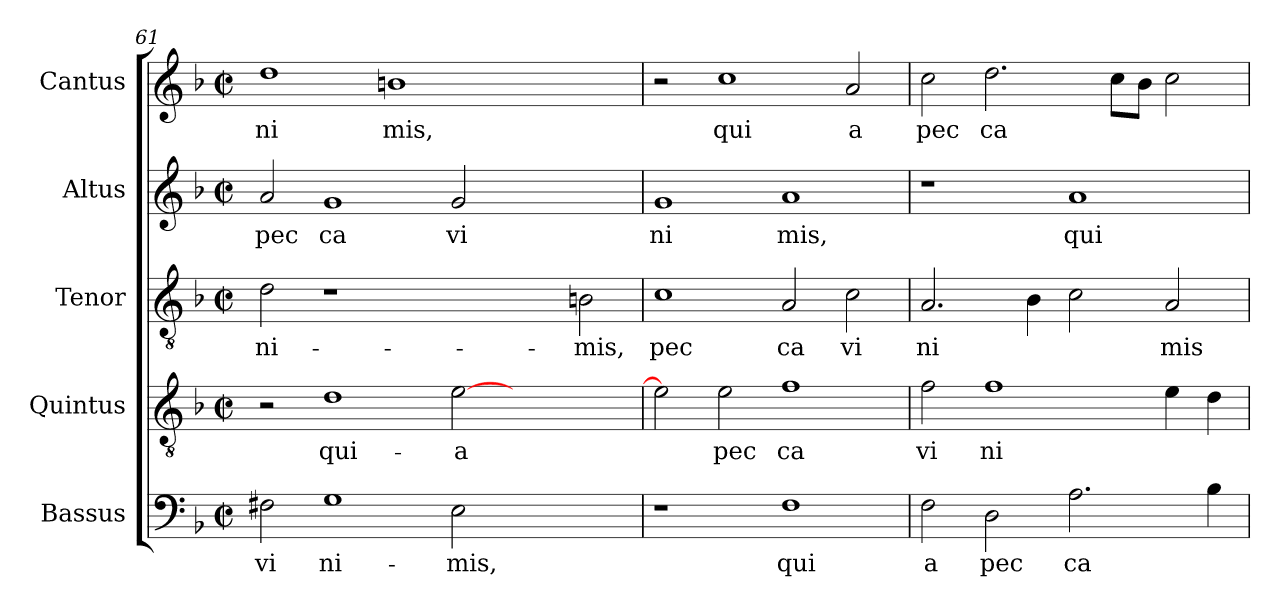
**kern	**text	**kern	**text	**kern	**text	**kern	**text	**kern	**text
*part5	*part5	*part4	*part4	*part3	*part3	*part2	*part2	*part1	*part1
*staff5	*staff5	*staff4	*staff4	*staff3	*staff3	*staff2	*staff2	*staff1	*staff1
*I"Bassus	*	*I"Quintus	*	*I"Tenor	*	*I"Altus	*	*I"Cantus	*
*clefF4	*	*clefGv2	*	*clefGv2	*	*clefG2	*	*clefG2	*
*k[b-]	*	*k[b-]	*	*k[b-]	*	*k[b-]	*	*k[b-]	*
*F:	*	*F:	*	*F:	*	*F:	*	*F:	*
*M2/2	*	*M2/2	*	*M2/2	*	*M2/2	*	*M2/2	*
*met(c|)	*	*met(c|)	*	*met(c|)	*	*met(c|)	*	*met(c|)	*
=61	=61	=61	=61	=61	=61	=61	=61	=61	=61
!	!LO:LY:b:cj	!	!	!	!LO:LY:b:cj	!	!LO:LY:b:cj	!	!LO:LY:b:cj
2F#X\	-vi	2r	.	2d\	ni-	2a/	pec	1dd	ni
!	!LO:LY:b:cj	!	!LO:LY:b:cj	!LO:N:vis=1	!	!	!LO:LY:b:cj	!	!
1G	ni-	1d	qui-	0r	.	1g	ca	.	.
!	!	!	!	!	!	!	!	!	!LO:LY:b:cj
.	.	.	.	.	.	.	.	1bn	mis,
!	!LO:LY:b:cj	!	!LO:LY:b:cj	!	!	!	!LO:LY:b:cj	!	!
2E\	-mis,	[>2e\	-a	.	.	2g/	vi	.	.
1ryy	.	1ryy	.	.	.	1ryy	.	1ryy	.
!	!	!	!	!	!LO:LY:b:cj	!	!	!	!
.	.	.	.	2Bn\	-mis,	.	.	.	.
!!LO:PB:g=z
=62	=62	=62	=62	=62	=62	=62	=62	=62	=62
!	!	!	!	!	!LO:LY:b:cj	!	!LO:LY:b:cj	!	!
1r	.	2e\]	.	1c	pec	1g	ni	2r	.
!	!	!	!LO:LY:b:cj	!	!	!	!	!	!LO:LY:b:cj
.	.	2e\	pec	.	.	.	.	1cc	qui
!	!LO:LY:b:cj	!	!LO:LY:b:cj	!	!LO:LY:b:cj	!	!LO:LY:b:cj	!	!
1F	qui	1f	ca	2A/	ca	1a	mis,	.	.
!	!	!	!	!	!LO:LY:b:cj	!	!	!	!LO:LY:b:cj
.	.	.	.	2c\	vi	.	.	2a/	a
=63	=63	=63	=63	=63	=63	=63	=63	=63	=63
!	!LO:LY:b:cj	!	!LO:LY:b:cj	!	!LO:LY:b:cj	!	!	!	!LO:LY:b:cj
2F\	a	2f\	vi	2.A/	ni	1r	.	2cc\	pec
!	!LO:LY:b:cj	!	!LO:LY:b:cj	!	!	!	!	!	!LO:LY:b:cj
2D\	pec	1f	ni	.	.	.	.	2.dd\	ca
.	.	.	.	4B-\	.	.	.	.	.
!	!LO:LY:b:cj	!	!	!	!	!	!LO:LY:b:cj	!	!
2.A\	ca	.	.	2c\	.	1a	qui	.	.
.	.	.	.	.	.	.	.	8cc\L	.
.	.	.	.	.	.	.	.	8b-\J	.
!	!	!	!	!	!LO:LY:b:cj	!	!	!	!
.	.	4e\	.	2A/	mis	.	.	2cc\	.
4B-\	.	4d\	.	.	.	.	.	.	.
=	=	=	=	=	=	=	=	=	=
*-	*-	*-	*-	*-	*-	*-	*-	*-	*-
